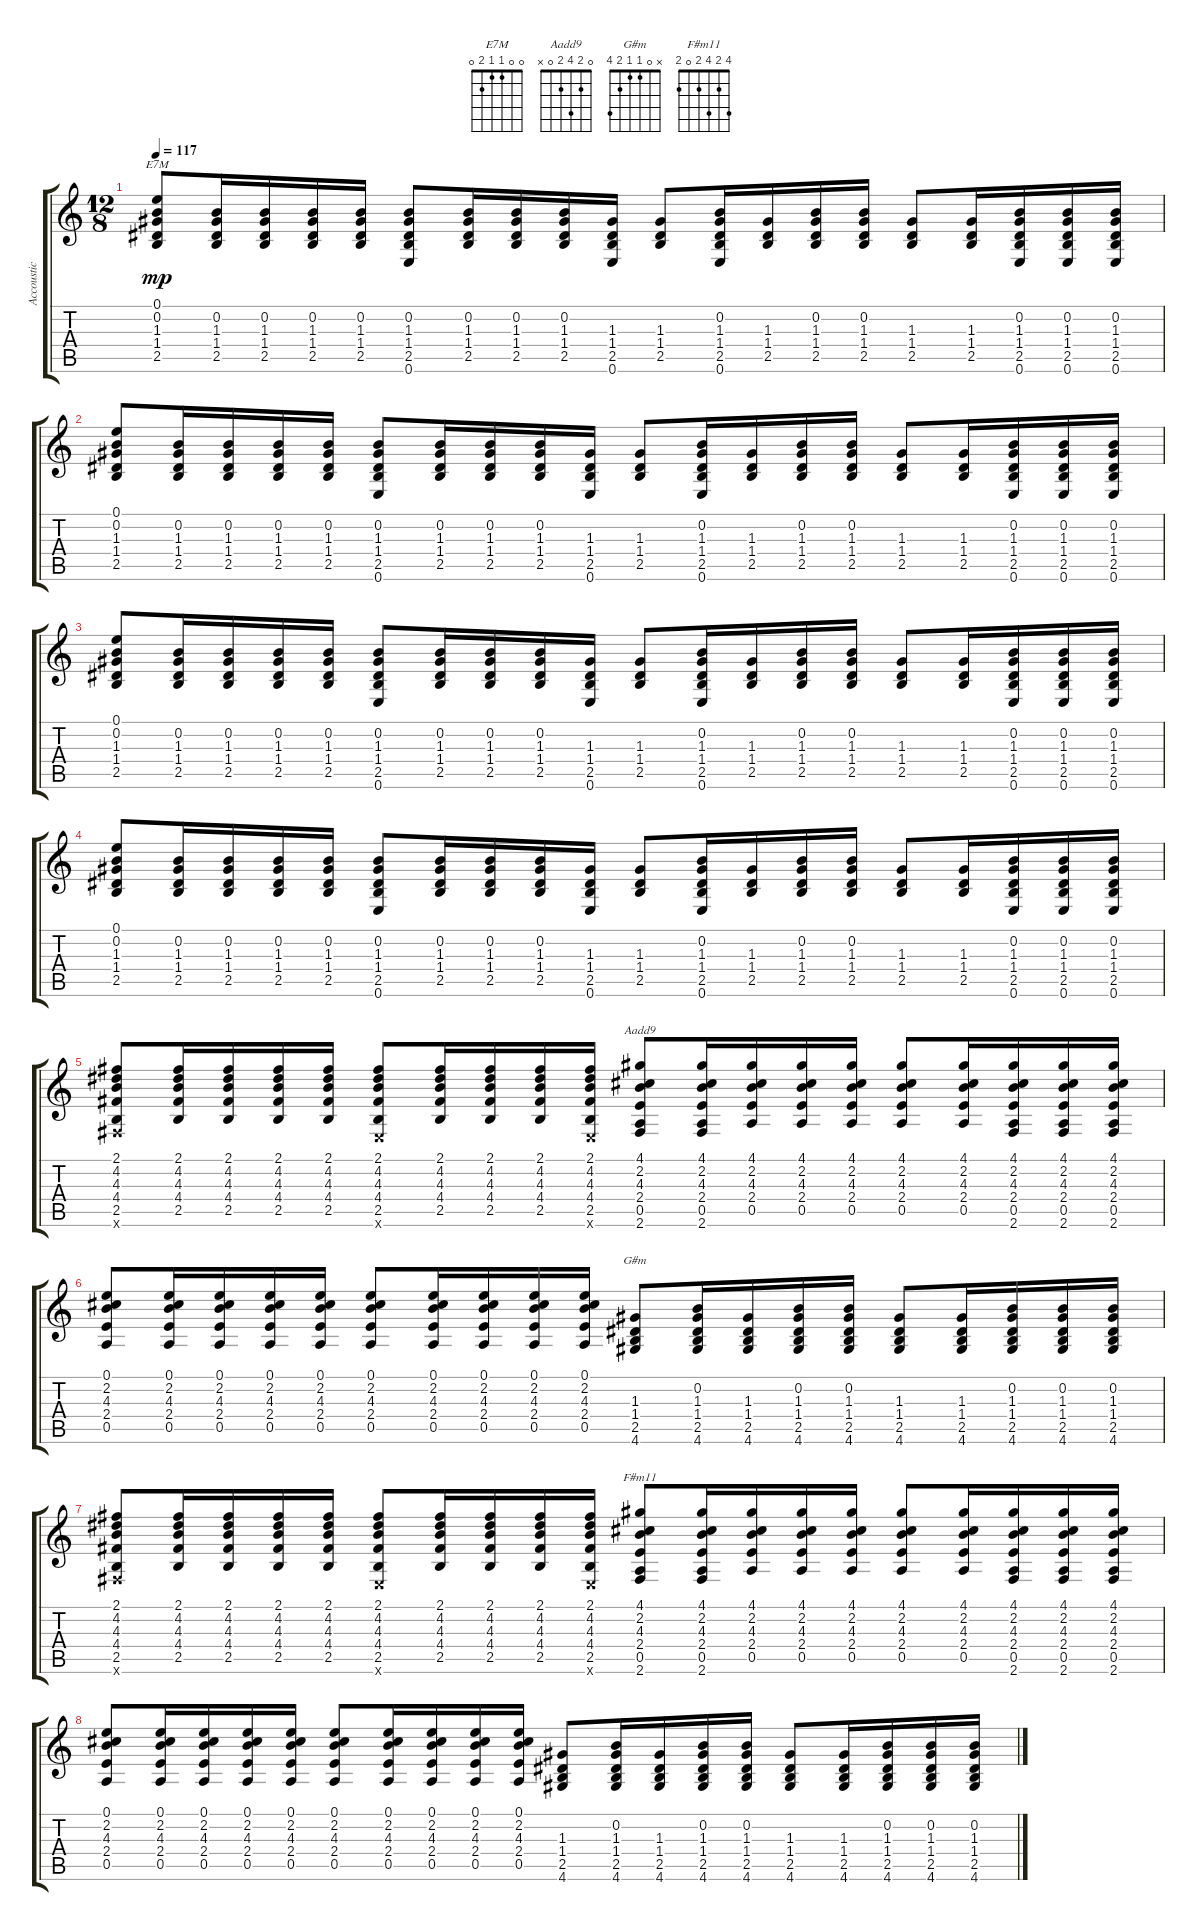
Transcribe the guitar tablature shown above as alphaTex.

\track ("Accoustic " "Accoustic ") {instrument acousticguitarnylon}
\staff {score tabs}
\tuning (E4 B3 G3 D3 A2 E2) {hide}
\chord ("E7M" 0 0 1 1 2 0)
\chord ("Aadd9" 0 2 4 2 0 x)
\chord ("G#m" x 0 1 1 2 4)
\chord ("F#m11" 4 2 4 2 0 2)
\ts (12 8)
\tempo 117
\clef g2
\ks c
(0.1 0.2 1.3 1.4 2.5).8{ch "E7M" dy mp instrument acousticguitarnylon} (0.2 1.3 1.4 2.5).16 (0.2 1.3 1.4 2.5).16 (0.2 1.3 1.4 2.5).16 (0.2 1.3 1.4 2.5).16 (0.2 1.3 1.4 2.5 0.6).8 (0.2 1.3 1.4 2.5).16 (0.2 1.3 1.4 2.5).16 (0.2 1.3 1.4 2.5).16 (1.3 1.4 2.5 0.6).16 (1.3 1.4 2.5).8 (0.2 1.3 1.4 2.5 0.6).16 (1.3 1.4 2.5).16 (0.2 1.3 1.4 2.5).16 (0.2 1.3 1.4 2.5).16 (1.3 1.4 2.5).8 (1.3 1.4 2.5).16 (0.2 1.3 1.4 2.5 0.6).16 (0.2 1.3 1.4 2.5 0.6).16 (0.2 1.3 1.4 2.5 0.6).16 |
(0.1 0.2 1.3 1.4 2.5).8 (0.2 1.3 1.4 2.5).16 (0.2 1.3 1.4 2.5).16 (0.2 1.3 1.4 2.5).16 (0.2 1.3 1.4 2.5).16 (0.2 1.3 1.4 2.5 0.6).8 (0.2 1.3 1.4 2.5).16 (0.2 1.3 1.4 2.5).16 (0.2 1.3 1.4 2.5).16 (1.3 1.4 2.5 0.6).16 (1.3 1.4 2.5).8 (0.2 1.3 1.4 2.5 0.6).16 (1.3 1.4 2.5).16 (0.2 1.3 1.4 2.5).16 (0.2 1.3 1.4 2.5).16 (1.3 1.4 2.5).8 (1.3 1.4 2.5).16 (0.2 1.3 1.4 2.5 0.6).16 (0.2 1.3 1.4 2.5 0.6).16 (0.2 1.3 1.4 2.5 0.6).16 |
(0.1 0.2 1.3 1.4 2.5).8 (0.2 1.3 1.4 2.5).16 (0.2 1.3 1.4 2.5).16 (0.2 1.3 1.4 2.5).16 (0.2 1.3 1.4 2.5).16 (0.2 1.3 1.4 2.5 0.6).8 (0.2 1.3 1.4 2.5).16 (0.2 1.3 1.4 2.5).16 (0.2 1.3 1.4 2.5).16 (1.3 1.4 2.5 0.6).16 (1.3 1.4 2.5).8 (0.2 1.3 1.4 2.5 0.6).16 (1.3 1.4 2.5).16 (0.2 1.3 1.4 2.5).16 (0.2 1.3 1.4 2.5).16 (1.3 1.4 2.5).8 (1.3 1.4 2.5).16 (0.2 1.3 1.4 2.5 0.6).16 (0.2 1.3 1.4 2.5 0.6).16 (0.2 1.3 1.4 2.5 0.6).16 |
(0.1 0.2 1.3 1.4 2.5).8 (0.2 1.3 1.4 2.5).16 (0.2 1.3 1.4 2.5).16 (0.2 1.3 1.4 2.5).16 (0.2 1.3 1.4 2.5).16 (0.2 1.3 1.4 2.5 0.6).8 (0.2 1.3 1.4 2.5).16 (0.2 1.3 1.4 2.5).16 (0.2 1.3 1.4 2.5).16 (1.3 1.4 2.5 0.6).16 (1.3 1.4 2.5).8 (0.2 1.3 1.4 2.5 0.6).16 (1.3 1.4 2.5).16 (0.2 1.3 1.4 2.5).16 (0.2 1.3 1.4 2.5).16 (1.3 1.4 2.5).8 (1.3 1.4 2.5).16 (0.2 1.3 1.4 2.5 0.6).16 (0.2 1.3 1.4 2.5 0.6).16 (0.2 1.3 1.4 2.5 0.6).16 |
(2.1 4.2 4.3 4.4 2.5 2.6{x}).8 (2.1 4.2 4.3 4.4 2.5).16 (2.1 4.2 4.3 4.4 2.5).16 (2.1 4.2 4.3 4.4 2.5).16 (2.1 4.2 4.3 4.4 2.5).16 (2.1 4.2 4.3 4.4 2.5 0.6{x}).8 (2.1 4.2 4.3 4.4 2.5).16 (2.1 4.2 4.3 4.4 2.5).16 (2.1 4.2 4.3 4.4 2.5).16 (2.1 4.2 4.3 4.4 2.5 0.6{x}).16 (4.1 2.2 4.3 2.4 0.5 2.6).8{ch "Aadd9"} (4.1 2.2 4.3 2.4 0.5 2.6).16 (4.1 2.2 4.3 2.4 0.5).16 (4.1 2.2 4.3 2.4 0.5).16 (4.1 2.2 4.3 2.4 0.5).16 (4.1 2.2 4.3 2.4 0.5).8 (4.1 2.2 4.3 2.4 0.5).16 (4.1 2.2 4.3 2.4 0.5 2.6).16 (4.1 2.2 4.3 2.4 0.5 2.6).16 (4.1 2.2 4.3 2.4 0.5 2.6).16 |
(0.1 2.2 4.3 2.4 0.5).8 (0.1 2.2 4.3 2.4 0.5).16 (0.1 2.2 4.3 2.4 0.5).16 (0.1 2.2 4.3 2.4 0.5).16 (0.1 2.2 4.3 2.4 0.5).16 (0.1 2.2 4.3 2.4 0.5).8 (0.1 2.2 4.3 2.4 0.5).16 (0.1 2.2 4.3 2.4 0.5).16 (0.1 2.2 4.3 2.4 0.5).16 (0.1 2.2 4.3 2.4 0.5).16 (1.3 1.4 2.5 4.6).8{ch "G#m"} (0.2 1.3 1.4 2.5 4.6).16 (1.3 1.4 2.5 4.6).16 (0.2 1.3 1.4 2.5 4.6).16 (0.2 1.3 1.4 2.5 4.6).16 (1.3 1.4 2.5 4.6).8 (1.3 1.4 2.5 4.6).16 (0.2 1.3 1.4 2.5 4.6).16 (0.2 1.3 1.4 2.5 4.6).16 (0.2 1.3 1.4 2.5 4.6).16 |
(2.1 4.2 4.3 4.4 2.5 2.6{x}).8 (2.1 4.2 4.3 4.4 2.5).16 (2.1 4.2 4.3 4.4 2.5).16 (2.1 4.2 4.3 4.4 2.5).16 (2.1 4.2 4.3 4.4 2.5).16 (2.1 4.2 4.3 4.4 2.5 0.6{x}).8 (2.1 4.2 4.3 4.4 2.5).16 (2.1 4.2 4.3 4.4 2.5).16 (2.1 4.2 4.3 4.4 2.5).16 (2.1 4.2 4.3 4.4 2.5 0.6{x}).16 (4.1 2.2 4.3 2.4 0.5 2.6).8{ch "F#m11"} (4.1 2.2 4.3 2.4 0.5 2.6).16 (4.1 2.2 4.3 2.4 0.5).16 (4.1 2.2 4.3 2.4 0.5).16 (4.1 2.2 4.3 2.4 0.5).16 (4.1 2.2 4.3 2.4 0.5).8 (4.1 2.2 4.3 2.4 0.5).16 (4.1 2.2 4.3 2.4 0.5 2.6).16 (4.1 2.2 4.3 2.4 0.5 2.6).16 (4.1 2.2 4.3 2.4 0.5 2.6).16 |
(0.1 2.2 4.3 2.4 0.5).8 (0.1 2.2 4.3 2.4 0.5).16 (0.1 2.2 4.3 2.4 0.5).16 (0.1 2.2 4.3 2.4 0.5).16 (0.1 2.2 4.3 2.4 0.5).16 (0.1 2.2 4.3 2.4 0.5).8 (0.1 2.2 4.3 2.4 0.5).16 (0.1 2.2 4.3 2.4 0.5).16 (0.1 2.2 4.3 2.4 0.5).16 (0.1 2.2 4.3 2.4 0.5).16 (1.3 1.4 2.5 4.6).8 (0.2 1.3 1.4 2.5 4.6).16 (1.3 1.4 2.5 4.6).16 (0.2 1.3 1.4 2.5 4.6).16 (0.2 1.3 1.4 2.5 4.6).16 (1.3 1.4 2.5 4.6).8 (1.3 1.4 2.5 4.6).16 (0.2 1.3 1.4 2.5 4.6).16 (0.2 1.3 1.4 2.5 4.6).16 (0.2 1.3 1.4 2.5 4.6).16
